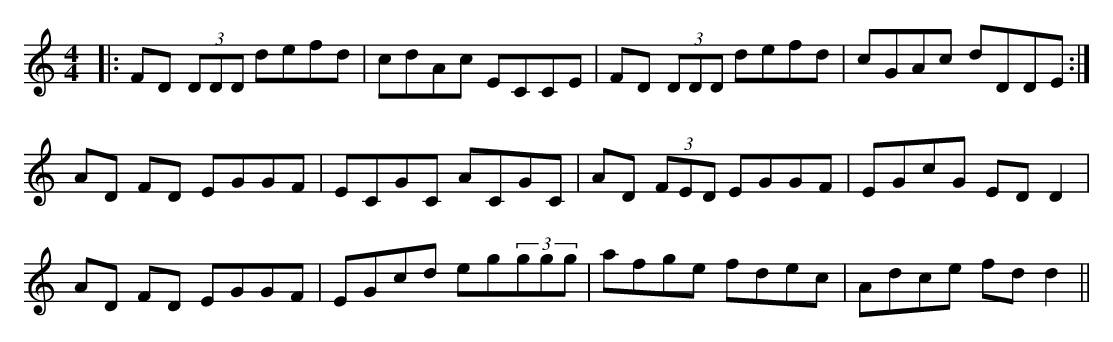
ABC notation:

X:1
M:4/4
K:Ddor
|:FD (3DDD defd|cdAc ECCE|FD (3DDD defd|cGAc dDDE:|
AD FD EGGF|ECGC ACGC|AD (3FED EGGF|EGcG ED D2|
AD FD EGGF|EGcd eg(3ggg|afge fdec|Adce fd d2||
